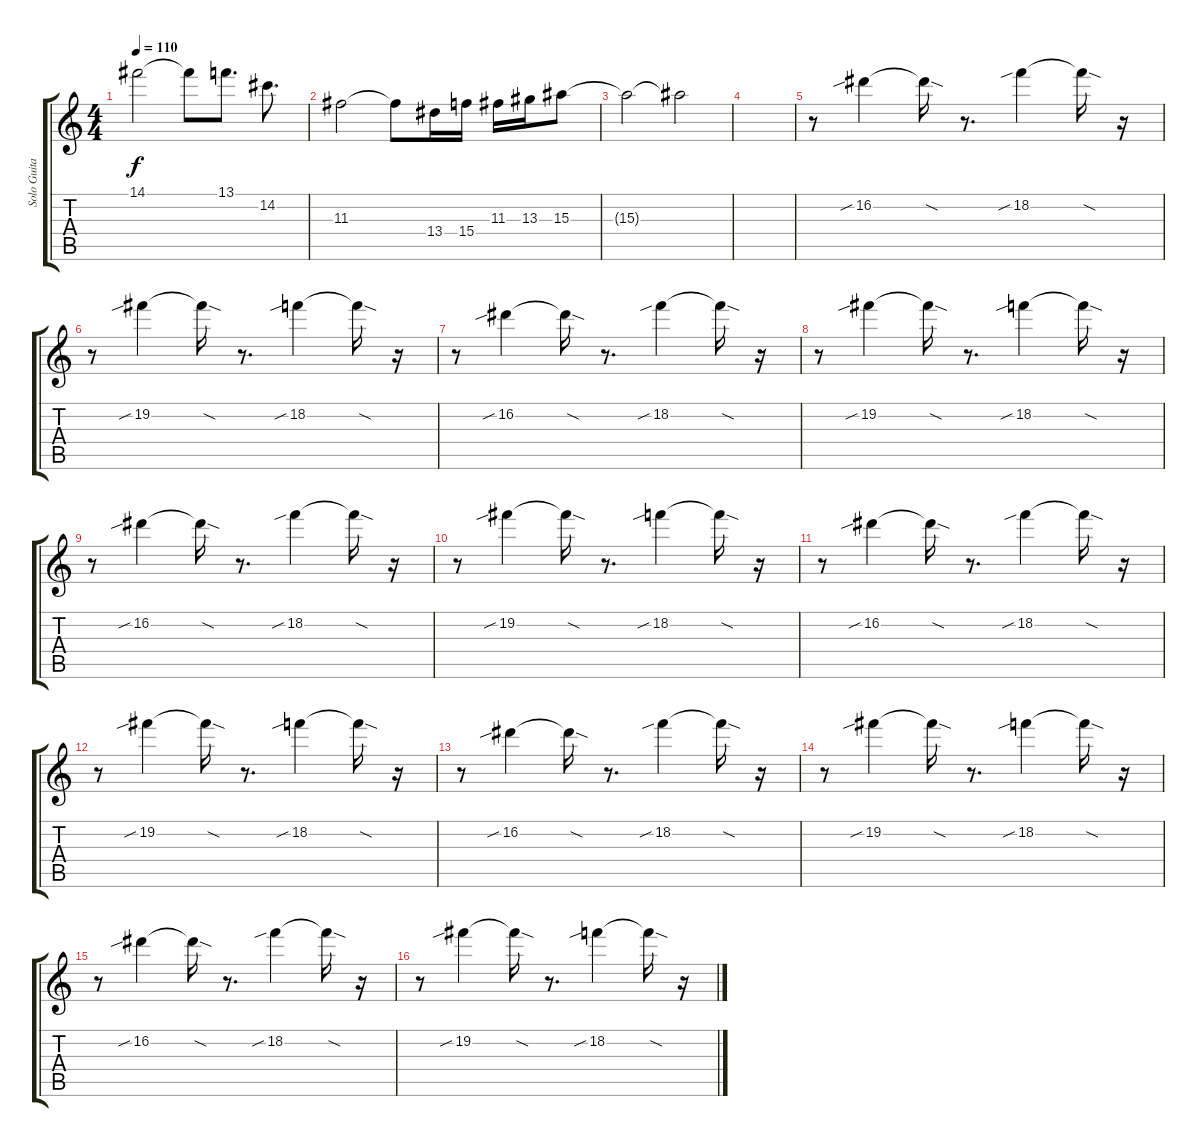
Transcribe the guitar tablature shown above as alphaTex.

\track ("Solo Guitar" "Solo Guita") {instrument distortionguitar}
\staff {score tabs}
\tuning (E4 B3 G3 D3 A2 E2) {hide}
\ts (4 4)
\tempo 110
\clef g2
\ks c
14.1.2{dy f} 14.1{t}.8 13.1.8{d} 14.2.8{d} |
11.3.2 11.3{t}.8 13.4.16 15.4.16 11.3.16 13.3.16 15.3.8 |
15.3{t}.2 15.3{t}.2{volume 3} |
|
r.8{volume 11} 16.2{sib}.4 16.2{sod t}.16 r.8{d} 18.2{sib}.4 18.2{sod t}.16 r.16 |
r.8 19.2{sib}.4 19.2{sod t}.16 r.8{d} 18.2{sib}.4 18.2{sod t}.16 r.16 |
r.8 16.2{sib}.4 16.2{sod t}.16 r.8{d} 18.2{sib}.4 18.2{sod t}.16 r.16 |
r.8 19.2{sib}.4 19.2{sod t}.16 r.8{d} 18.2{sib}.4 18.2{sod t}.16 r.16 |
r.8 16.2{sib}.4 16.2{sod t}.16 r.8{d} 18.2{sib}.4 18.2{sod t}.16 r.16 |
r.8 19.2{sib}.4 19.2{sod t}.16 r.8{d} 18.2{sib}.4 18.2{sod t}.16 r.16 |
r.8 16.2{sib}.4 16.2{sod t}.16 r.8{d} 18.2{sib}.4 18.2{sod t}.16 r.16 |
r.8 19.2{sib}.4 19.2{sod t}.16 r.8{d} 18.2{sib}.4 18.2{sod t}.16 r.16 |
r.8 16.2{sib}.4 16.2{sod t}.16 r.8{d} 18.2{sib}.4 18.2{sod t}.16 r.16 |
r.8 19.2{sib}.4 19.2{sod t}.16 r.8{d} 18.2{sib}.4 18.2{sod t}.16 r.16 |
r.8 16.2{sib}.4 16.2{sod t}.16 r.8{d} 18.2{sib}.4 18.2{sod t}.16 r.16 |
r.8 19.2{sib}.4 19.2{sod t}.16 r.8{d} 18.2{sib}.4 18.2{sod t}.16 r.16
